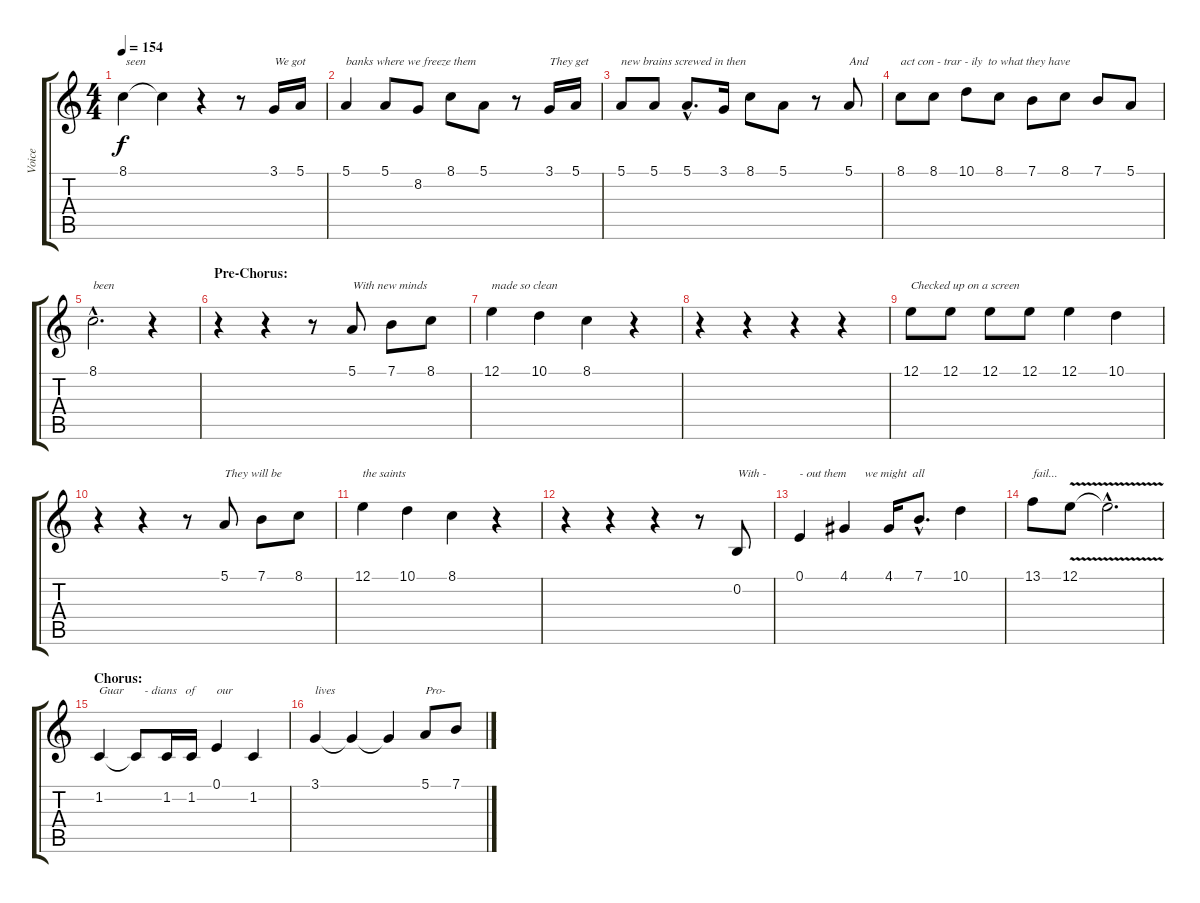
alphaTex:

\track ("Voice" "Voice") {instrument oboe}
\staff {score tabs}
\tuning (E4 B3 G3 D3 A2 E2) {hide}
\ts (4 4)
\tempo 154
\clef g2
\ks c
8.1.4{txt " seen" dy f} 8.1{t}.4 r.4 r.8 3.1.16{txt "We got"} 5.1.16 |
5.1.4{txt "banks where we freeze them"} 5.1.8 8.2.8 8.1.8 5.1.8 r.8 3.1.16{txt "They get"} 5.1.16 |
5.1.8{txt "new brains screwed in then"} 5.1.8 5.1{hac}.8{d} 3.1.16 8.1.8 5.1.8 r.8 5.1.8{txt "And"} |
8.1.8{txt "act con - trar - ily  to what they have"} 8.1.8 10.1.8 8.1.8 7.1.8 8.1.8 7.1.8 5.1.8 |
8.1{hac}.2{d txt "been"} r.4 |
\section ("" "Pre-Chorus:")
r.4 r.4 r.8 5.1.8{txt "With new minds "} 7.1.8 8.1.8 |
12.1.4{txt "made so clean"} 10.1.4 8.1.4 r.4 |
r.4 r.4 r.4 r.4 |
12.1.8{txt "Checked up on a screen"} 12.1.8 12.1.8 12.1.8 12.1.4 10.1.4 |
r.4 r.4 r.8 5.1.8{txt "They will be"} 7.1.8 8.1.8 |
12.1.4{txt "the saints"} 10.1.4 8.1.4 r.4 |
r.4 r.4 r.4 r.8 0.2.8{txt "With -"} |
0.1.4{txt "- out them      we might  all"} 4.1.4 4.1.16 7.1{hac}.8{d} 10.1.4 |
13.1.8{txt "fail..."} 12.1{v}.8 12.1{hac t}.2{d} |
\section ("" "Chorus:")
1.2.4{txt "Guar       - dians   of       our"} 1.2{t}.8 1.2.16 1.2.16 0.1.4 1.2.4 |
3.1.4{txt "lives"} 3.1{t}.4 3.1{t}.4 5.1.8{txt "Pro-"} 7.1.8
